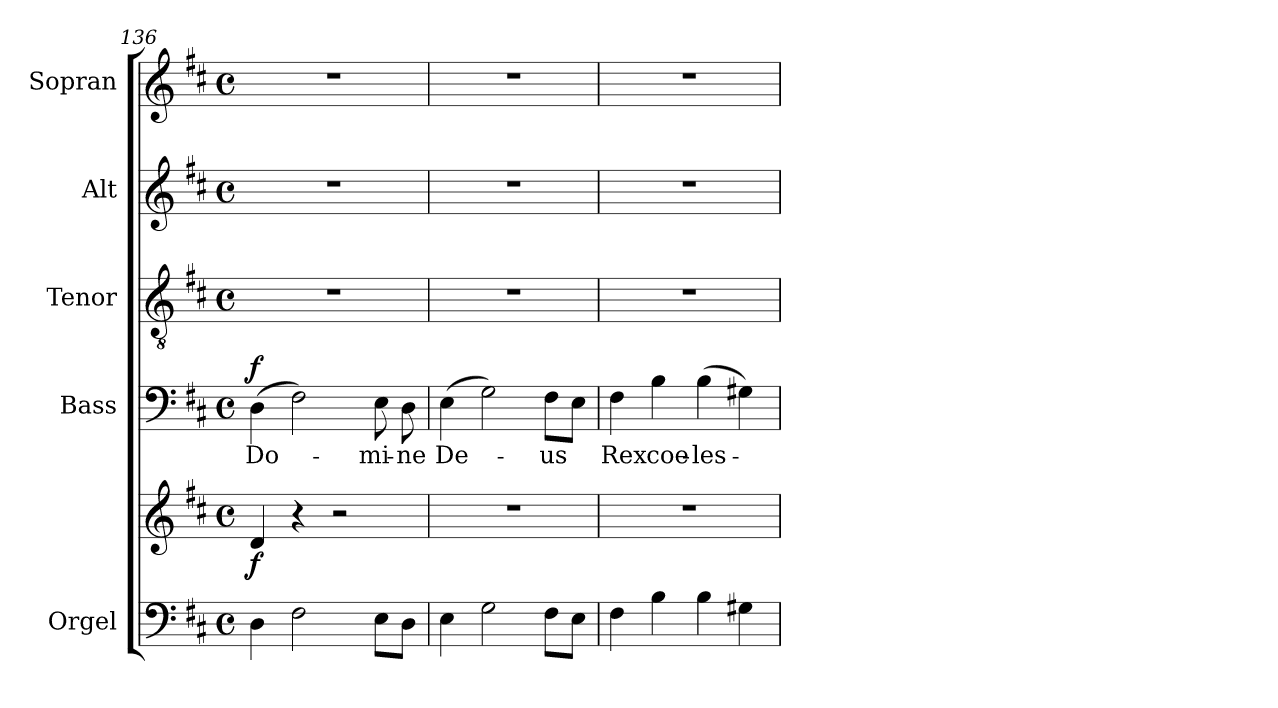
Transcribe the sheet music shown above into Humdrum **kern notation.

**kern	**kern	**dynam	**kern	**text	**dynam	**kern	**kern	**kern
*part5	*part5	*part5	*part4	*part4	*part4	*part3	*part2	*part1
*staff6	*staff5	*staff5/6	*staff4	*staff4	*staff4	*staff3	*staff2	*staff1
*I"Orgel	*	*	*I"Bass	*	*	*I"Tenor	*I"Alt	*I"Sopran
*I'Org.	*	*	*I'B.	*	*	*I'T.	*I'A.	*I'S.
*clefF4	*clefG2	*	*clefF4	*	*	*clefGv2	*clefG2	*clefG2
*k[f#c#]	*k[f#c#]	*	*k[f#c#]	*	*	*k[f#c#]	*k[f#c#]	*k[f#c#]
*D:	*D:	*	*D:	*	*	*D:	*D:	*D:
*M4/4	*M4/4	*	*M4/4	*	*	*M4/4	*M4/4	*M4/4
*met(c)	*met(c)	*	*met(c)	*	*	*met(c)	*met(c)	*met(c)
=136	=136	=136	=136	=136	=136	=136	=136	=136
!	!	!LO:DY:b	!	!LO:LY:b	!LO:DY:a	!	!	!
4D\	4d/	f	(>4D\	Do-	f	1r	1r	1r
2F#\	4r	.	2F#\)	.	.	.	.	.
.	2r	.	.	.	.	.	.	.
!	!	!	!	!LO:LY:b	!	!	!	!
8E\L	.	.	8E\	-mi-	.	.	.	.
!	!	!	!	!LO:LY:b	!	!	!	!
8D\J	.	.	8D\	-ne	.	.	.	.
=137	=137	=137	=137	=137	=137	=137	=137	=137
!	!	!	!	!LO:LY:b	!	!	!	!
4E\	1r	.	(>4E\	De-	.	1r	1r	1r
2G\	.	.	2G\)	.	.	.	.	.
!	!	!	!	!LO:LY:b	!	!	!	!
8F#\L	.	.	8F#\L	-us	.	.	.	.
8E\J	.	.	8E\J	.	.	.	.	.
=138	=138	=138	=138	=138	=138	=138	=138	=138
!	!	!	!	!LO:LY:b	!	!	!	!
4F#\	1r	.	4F#\	Rex	.	1r	1r	1r
!	!	!	!	!LO:LY:b	!	!	!	!
4B\	.	.	4B\	coe-	.	.	.	.
!	!	!	!	!LO:LY:b	!	!	!	!
4B\	.	.	(>4B\	-les-	.	.	.	.
4G#X\	.	.	4G#X\)	.	.	.	.	.
=	=	=	=	=	=	=	=	=
*-	*-	*-	*-	*-	*-	*-	*-	*-
